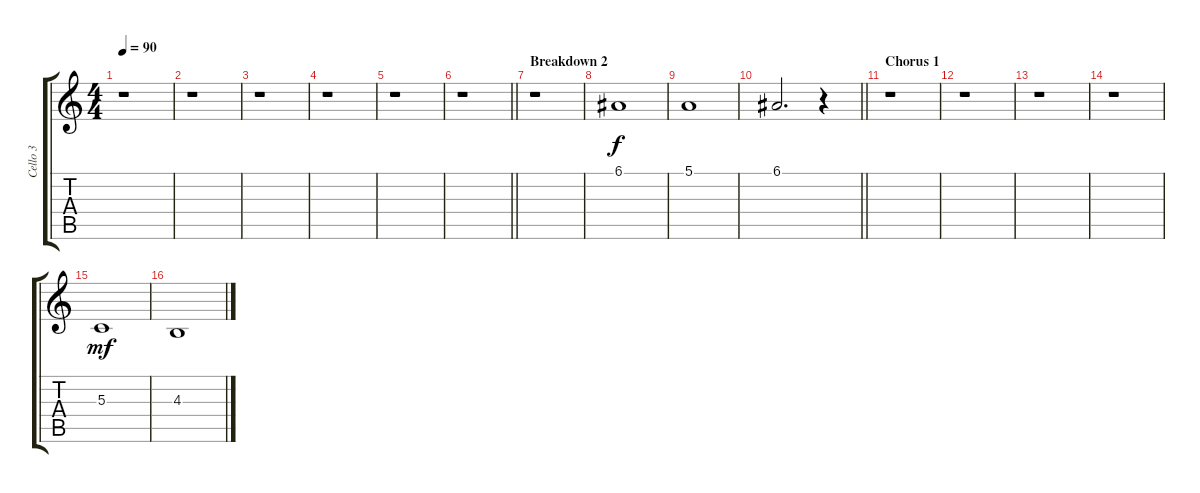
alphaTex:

\track ("Cello 3" "Cello 3") {instrument cello}
\staff {score tabs}
\tuning (E4 B3 G3 D3 A2 E2) {hide}
\ts (4 4)
\tempo 90
\clef g2
\ks c
r.1{dy f} |
r.1 |
r.1 |
r.1 |
r.1 |
\barLineRight lightlight
r.1 |
\section ("" "Breakdown 2")
r.1 |
6.1.1 |
5.1.1 |
\barLineRight lightlight
6.1.2{d} r.4 |
\section ("" "Chorus 1")
r.1 |
r.1 |
r.1 |
r.1 |
5.3.1{dy mf} |
4.3.1
